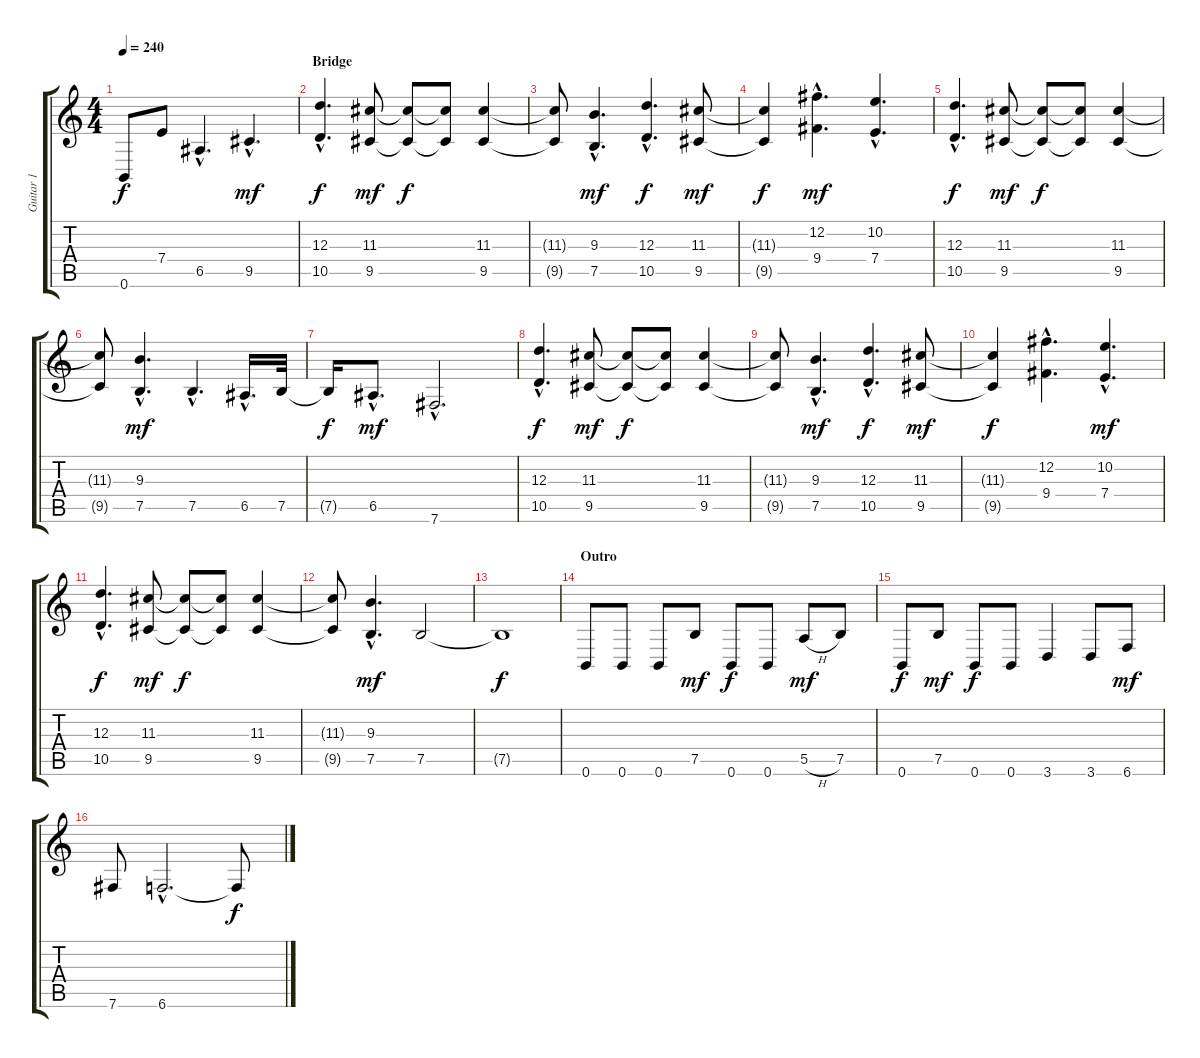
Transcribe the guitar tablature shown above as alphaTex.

\track ("Guitar 1" "Guitar 1") {instrument overdrivenguitar}
\staff {score tabs}
\tuning (B3 Gb3 D3 A2 E2 B1) {hide}
\ts (4 4)
\tempo 240
\clef g2
\ks c
0.6.8{dy f} 7.4.8 6.5{hac}.4{d} 9.5{hac}.4{d dy mf} |
\section ("" "Bridge")
(12.3{hac} 10.5{hac}).4{d dy f} (11.3 9.5).8{dy mf} (11.3{t} 9.5{t}).8{dy f} (11.3{t} 9.5{t}).8 (11.3 9.5).4 |
(11.3{t} 9.5{t}).8 (9.3{hac} 7.5{hac}).4{d dy mf} (12.3{hac} 10.5{hac}).4{d dy f} (11.3 9.5).8{dy mf} |
(11.3{t} 9.5{t}).4{dy f} (12.2{hac} 9.4{hac}).4{d dy mf} (10.2{hac} 7.4{hac}).4{d} |
(12.3{hac} 10.5{hac}).4{d dy f} (11.3 9.5).8{dy mf} (11.3{t} 9.5{t}).8{dy f} (11.3{t} 9.5{t}).8 (11.3 9.5).4 |
(11.3{t} 9.5{t}).8 (9.3{hac} 7.5{hac}).4{d dy mf} 7.5{hac}.4{d} 6.5{hac}.16{d} 7.5.32 |
7.5{t}.16{dy f} 6.5{hac}.8{d dy mf} 7.6{hac}.2{d} |
(12.3{hac} 10.5{hac}).4{d dy f} (11.3 9.5).8{dy mf} (11.3{t} 9.5{t}).8{dy f} (11.3{t} 9.5{t}).8 (11.3 9.5).4 |
(11.3{t} 9.5{t}).8 (9.3{hac} 7.5{hac}).4{d dy mf} (12.3{hac} 10.5{hac}).4{d dy f} (11.3 9.5).8{dy mf} |
(11.3{t} 9.5{t}).4{dy f} (12.2{hac} 9.4{hac}).4{d} (10.2{hac} 7.4{hac}).4{d dy mf} |
(12.3{hac} 10.5{hac}).4{d dy f} (11.3 9.5).8{dy mf} (11.3{t} 9.5{t}).8{dy f} (11.3{t} 9.5{t}).8 (11.3 9.5).4 |
(11.3{t} 9.5{t}).8 (9.3{hac} 7.5{hac}).4{d dy mf} 7.5.2 |
7.5{t}.1{dy f} |
\section ("" "Outro")
0.6.8 0.6.8 0.6.8 7.5.8{dy mf} 0.6.8{dy f} 0.6.8 5.5{h}.8{dy mf} 7.5.8 |
0.6.8{dy f} 7.5.8{dy mf} 0.6.8{dy f} 0.6.8 3.6.4 3.6.8 6.6.8{dy mf} |
7.6.8 6.6{hac}.2{d} 6.6{t}.8{dy f}
